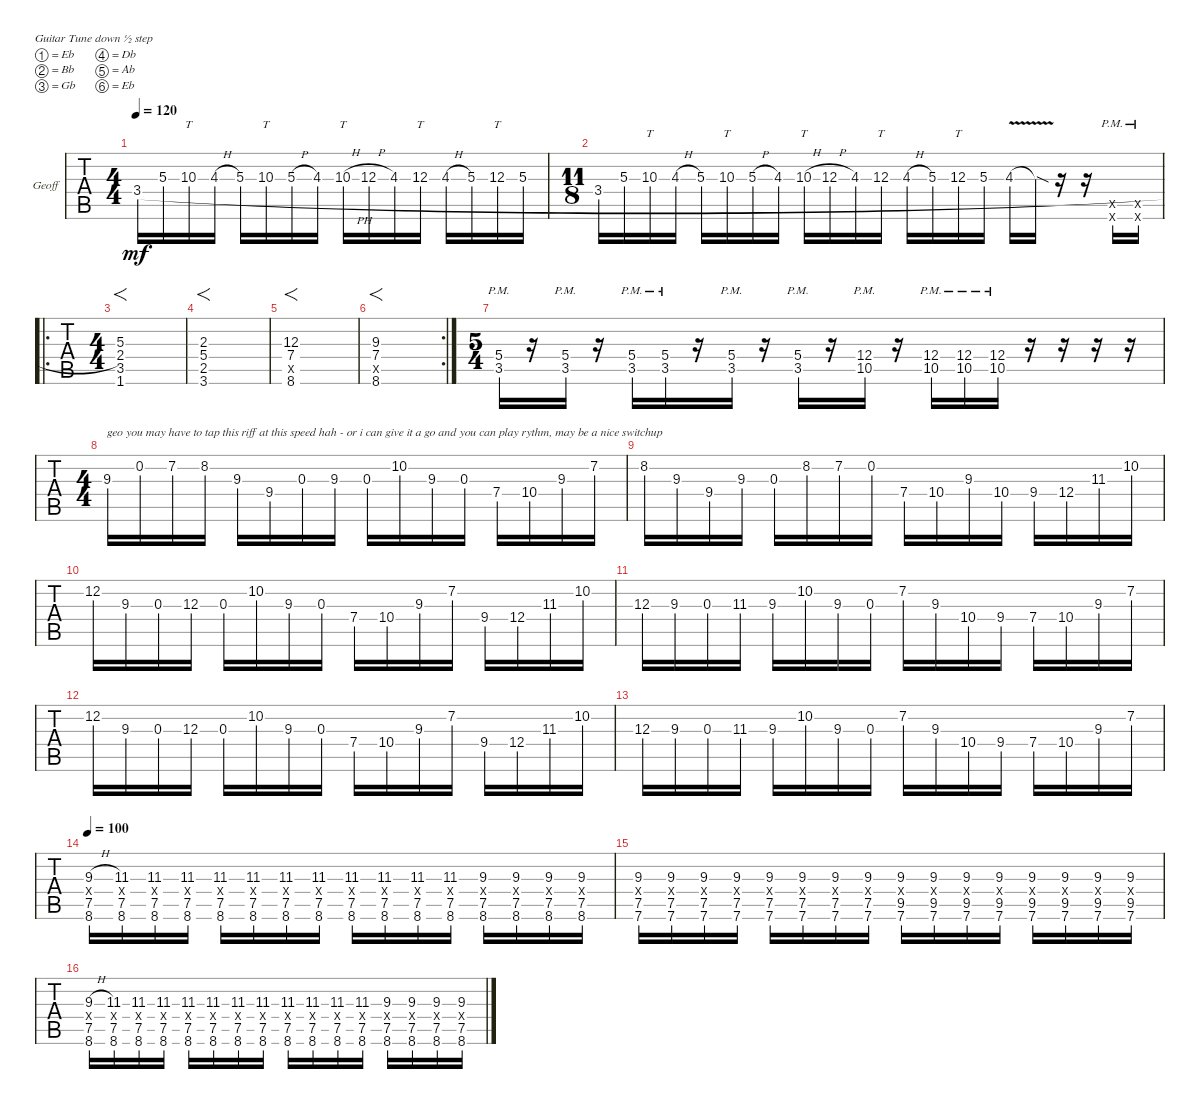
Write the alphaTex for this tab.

\defaultSystemsLayout 4
\bracketExtendMode groupsimilarinstruments
\firstSystemTrackNameOrientation horizontal
\otherSystemsTrackNameOrientation horizontal
\track ("Geoff" "Geoff") {instrument acousticguitarsteel}
\staff {tabs}
\tuning (Eb4 Bb3 Gb3 Db3 Ab2 Eb2)
\ts (4 4)
\tempo 120
\clef g2
\ks c
3.4{h}.16{dy mf} 5.3.16 10.3.16{tt} 4.3{h}.16 5.3.16 10.3.16{tt} 5.3{h}.16 4.3.16 10.3{h}.16{tt} 12.3{h}.16 4.3.16 12.3.16{tt} 4.3{h}.16 5.3.16 12.3.16{tt} 5.3.16 |
\ts (11 8)
3.4{h}.16 5.3.16 10.3.16{tt} 4.3{h}.16 5.3.16 10.3.16{tt} 5.3{h}.16 4.3.16 10.3{h}.16{tt} 12.3{h}.16 4.3.16 12.3.16{tt} 4.3{h}.16 5.3.16 12.3.16{tt} 5.3.16 4.3{v}.16 4.3{v sod t}.16 r.16 r.16 (0.6{pm x} 0.5{x}).16 (0.6{pm x} 0.5{x}).16 |
\ro
\ts (4 4)
(3.5 2.4 5.3 1.6).1{f} |
(2.5 3.6 5.4 2.3).1{f} |
(7.4 12.3 8.6 0.5{x}).1{f} |
\rc 2
(7.4 9.3 8.6 0.5{x}).1{f} |
\ts (5 4)
(3.5{pm} 5.4).16 r.16 (3.5{pm} 5.4).16 r.16 (3.5{pm} 5.4).16 (3.5{pm} 5.4).16 r.16 (3.5{pm} 5.4).16 r.16 (3.5{pm} 5.4).16 r.16 (10.5{pm} 12.4).16 r.16 (10.5{pm} 12.4).16 (10.5{pm} 12.4).16 (10.5{pm} 12.4).16 r.16 r.16 r.16 r.16 |
\ts (4 4)
9.3.16{txt "geo you may have to tap this riff at this speed hah - or i can give it a go and you can play rythm, may be a nice switchup"} 0.2.16 7.2.16 8.2.16 9.3.16 9.4.16 0.3.16 9.3.16 0.3.16 10.2.16 9.3.16 0.3.16 7.4.16 10.4.16 9.3.16 7.2.16 |
8.2.16 9.3.16 9.4.16 9.3.16 0.3.16 8.2.16 7.2.16 0.2.16 7.4.16 10.4.16 9.3.16 10.4.16 9.4.16 12.4.16 11.3.16 10.2.16 |
12.2.16 9.3.16 0.3.16 12.3.16 0.3.16 10.2.16 9.3.16 0.3.16 7.4.16 10.4.16 9.3.16 7.2.16 9.4.16 12.4.16 11.3.16 10.2.16 |
12.3.16 9.3.16 0.3.16 11.3.16 9.3.16 10.2.16 9.3.16 0.3.16 7.2.16 9.3.16 10.4.16 9.4.16 7.4.16 10.4.16 9.3.16 7.2.16 |
12.2.16 9.3.16 0.3.16 12.3.16 0.3.16 10.2.16 9.3.16 0.3.16 7.4.16 10.4.16 9.3.16 7.2.16 9.4.16 12.4.16 11.3.16 10.2.16 |
12.3.16 9.3.16 0.3.16 11.3.16 9.3.16 10.2.16 9.3.16 0.3.16 7.2.16 9.3.16 10.4.16 9.4.16 7.4.16 10.4.16 9.3.16 7.2.16 |
\tempo 100
(8.6 7.5 9.3{h} 0.4{x}).16 (11.3 7.5 8.6 0.4{x}).16 (8.6 7.5 0.4{x} 11.3).16 (8.6 7.5 0.4{x} 11.3).16 (8.6 7.5 0.4{x} 11.3).16 (8.6 7.5 0.4{x} 11.3).16 (8.6 7.5 0.4{x} 11.3).16 (8.6 7.5 0.4{x} 11.3).16 (8.6 7.5 0.4{x} 11.3).16 (8.6 7.5 0.4{x} 11.3).16 (8.6 7.5 0.4{x} 11.3).16 (8.6 7.5 0.4{x} 11.3).16 (9.3 7.5 8.6 0.4{x}).16 (9.3 7.5 8.6 0.4{x}).16 (9.3 7.5 8.6 0.4{x}).16 (9.3 7.5 8.6 0.4{x}).16 |
(7.6 7.5 9.3 0.4{x}).16 (7.6 7.5 9.3 0.4{x}).16 (7.6 7.5 9.3 0.4{x}).16 (7.6 7.5 9.3 0.4{x}).16 (7.6 7.5 9.3 0.4{x}).16 (7.6 7.5 9.3 0.4{x}).16 (7.6 7.5 9.3 0.4{x}).16 (7.6 7.5 9.3 0.4{x}).16 (7.6 9.3 9.5 0.4{x}).16 (7.6 9.3 9.5 0.4{x}).16 (7.6 9.3 9.5 0.4{x}).16 (7.6 9.3 9.5 0.4{x}).16 (7.6 9.5 9.3 0.4{x}).16 (7.6 9.5 9.3 0.4{x}).16 (7.6 9.5 9.3 0.4{x}).16 (7.6 9.5 9.3 0.4{x}).16 |
(8.6 7.5 9.3{h} 0.4{x}).16 (11.3 7.5 8.6 0.4{x}).16 (8.6 7.5 0.4{x} 11.3).16 (8.6 7.5 0.4{x} 11.3).16 (8.6 7.5 0.4{x} 11.3).16 (8.6 7.5 0.4{x} 11.3).16 (8.6 7.5 0.4{x} 11.3).16 (8.6 7.5 0.4{x} 11.3).16 (8.6 7.5 0.4{x} 11.3).16 (8.6 7.5 0.4{x} 11.3).16 (8.6 7.5 0.4{x} 11.3).16 (8.6 7.5 0.4{x} 11.3).16 (9.3 7.5 8.6 0.4{x}).16 (9.3 7.5 8.6 0.4{x}).16 (9.3 7.5 8.6 0.4{x}).16 (9.3 7.5 8.6 0.4{x}).16
